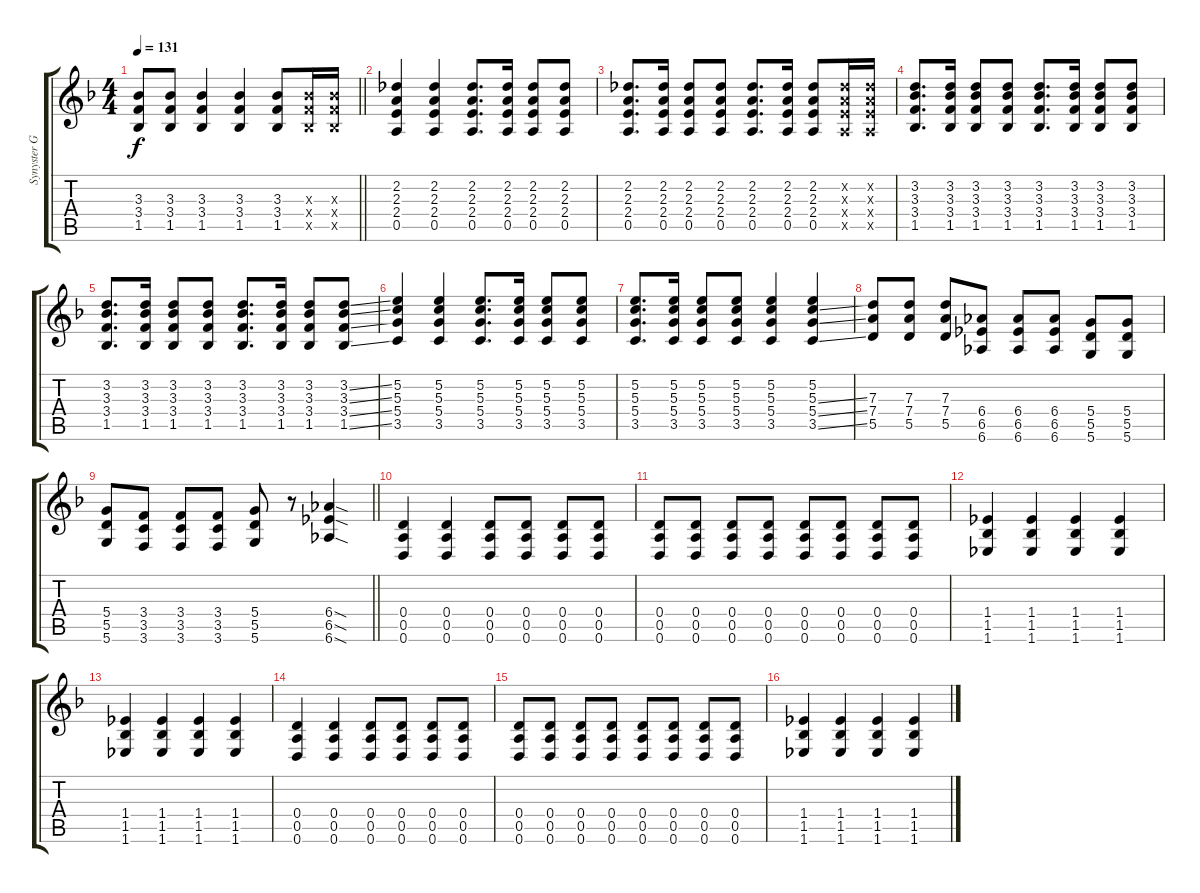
\track ("Synyster Gates" "Synyster G") {instrument distortionguitar}
\staff {score tabs}
\tuning (E4 B3 G3 D3 A2 D2) {hide}
\ts (4 4)
\tempo 131
\clef g2
\barLineRight lightlight
\ks f
(3.3{t} 3.4{t} 1.5{t}).8{dy f} (3.3 3.4 1.5).8 (3.3 3.4 1.5).4 (3.3 3.4 1.5).4 (3.3 3.4 1.5).8 (3.3{x} 3.4{x} 1.5{x}).16 (3.3{x} 3.4{x} 1.5{x}).16 |
(2.2 2.3 2.4 0.5).4 (2.2 2.3 2.4 0.5).4 (2.2 2.3 2.4 0.5).8{d} (2.2 2.3 2.4 0.5).16 (2.2 2.3 2.4 0.5).8 (2.2 2.3 2.4 0.5).8 |
(2.2 2.3 2.4 0.5).8{d} (2.2 2.3 2.4 0.5).16 (2.2 2.3 2.4 0.5).8 (2.2 2.3 2.4 0.5).8 (2.2 2.3 2.4 0.5).8{d} (2.2 2.3 2.4 0.5).16 (2.2 2.3 2.4 0.5).8 (2.2{x} 2.3{x} 2.4{x} 0.5{x}).16 (2.2{x} 2.3{x} 2.4{x} 0.5{x}).16 |
(3.2 3.3 3.4 1.5).8{d} (3.2 3.3 3.4 1.5).16 (3.2 3.3 3.4 1.5).8 (3.2 3.3 3.4 1.5).8 (3.2 3.3 3.4 1.5).8{d} (3.2 3.3 3.4 1.5).16 (3.2 3.3 3.4 1.5).8 (3.2 3.3 3.4 1.5).8 |
(3.2 3.3 3.4 1.5).8{d} (3.2 3.3 3.4 1.5).16 (3.2 3.3 3.4 1.5).8 (3.2 3.3 3.4 1.5).8 (3.2 3.3 3.4 1.5).8{d} (3.2 3.3 3.4 1.5).16 (3.2 3.3 3.4 1.5).8 (3.2{ss} 3.3{ss} 3.4{ss} 1.5{ss}).8 |
(5.2 5.3 5.4 3.5).4 (5.2 5.3 5.4 3.5).4 (5.2 5.3 5.4 3.5).8{d} (5.2 5.3 5.4 3.5).16 (5.2 5.3 5.4 3.5).8 (5.2 5.3 5.4 3.5).8 |
(5.2 5.3 5.4 3.5).8{d} (5.2 5.3 5.4 3.5).16 (5.2 5.3 5.4 3.5).8 (5.2 5.3 5.4 3.5).8 (5.2 5.3 5.4 3.5).4 (5.2 5.3{ss} 5.4{ss} 3.5{ss}).4 |
(7.3 7.4 5.5).8 (7.3 7.4 5.5).8 (7.3 7.4 5.5).8 (6.4 6.5 6.6).8 (6.4 6.5 6.6).8 (6.4 6.5 6.6).8 (5.4 5.5 5.6).8 (5.4 5.5 5.6).8 |
\barLineRight lightlight
(5.4 5.5 5.6).8 (3.4 3.5 3.6).8 (3.4 3.5 3.6).8 (3.4 3.5 3.6).8 (5.4 5.5 5.6).8 r.8 (6.4{sod} 6.5{sod} 6.6{sod}).4 |
(0.4 0.5 0.6).4 (0.4 0.5 0.6).4 (0.4 0.5 0.6).8 (0.4 0.5 0.6).8 (0.4 0.5 0.6).8 (0.4 0.5 0.6).8 |
(0.4 0.5 0.6).8 (0.4 0.5 0.6).8 (0.4 0.5 0.6).8 (0.4 0.5 0.6).8 (0.4 0.5 0.6).8 (0.4 0.5 0.6).8 (0.4 0.5 0.6).8 (0.4 0.5 0.6).8 |
(1.4 1.5 1.6).4 (1.4 1.5 1.6).4 (1.4 1.5 1.6).4 (1.4 1.5 1.6).4 |
(1.4 1.5 1.6).4 (1.4 1.5 1.6).4 (1.4 1.5 1.6).4 (1.4 1.5 1.6).4 |
(0.4 0.5 0.6).4 (0.4 0.5 0.6).4 (0.4 0.5 0.6).8 (0.4 0.5 0.6).8 (0.4 0.5 0.6).8 (0.4 0.5 0.6).8 |
(0.4 0.5 0.6).8 (0.4 0.5 0.6).8 (0.4 0.5 0.6).8 (0.4 0.5 0.6).8 (0.4 0.5 0.6).8 (0.4 0.5 0.6).8 (0.4 0.5 0.6).8 (0.4 0.5 0.6).8 |
(1.4 1.5 1.6).4 (1.4 1.5 1.6).4 (1.4 1.5 1.6).4 (1.4 1.5 1.6).4
